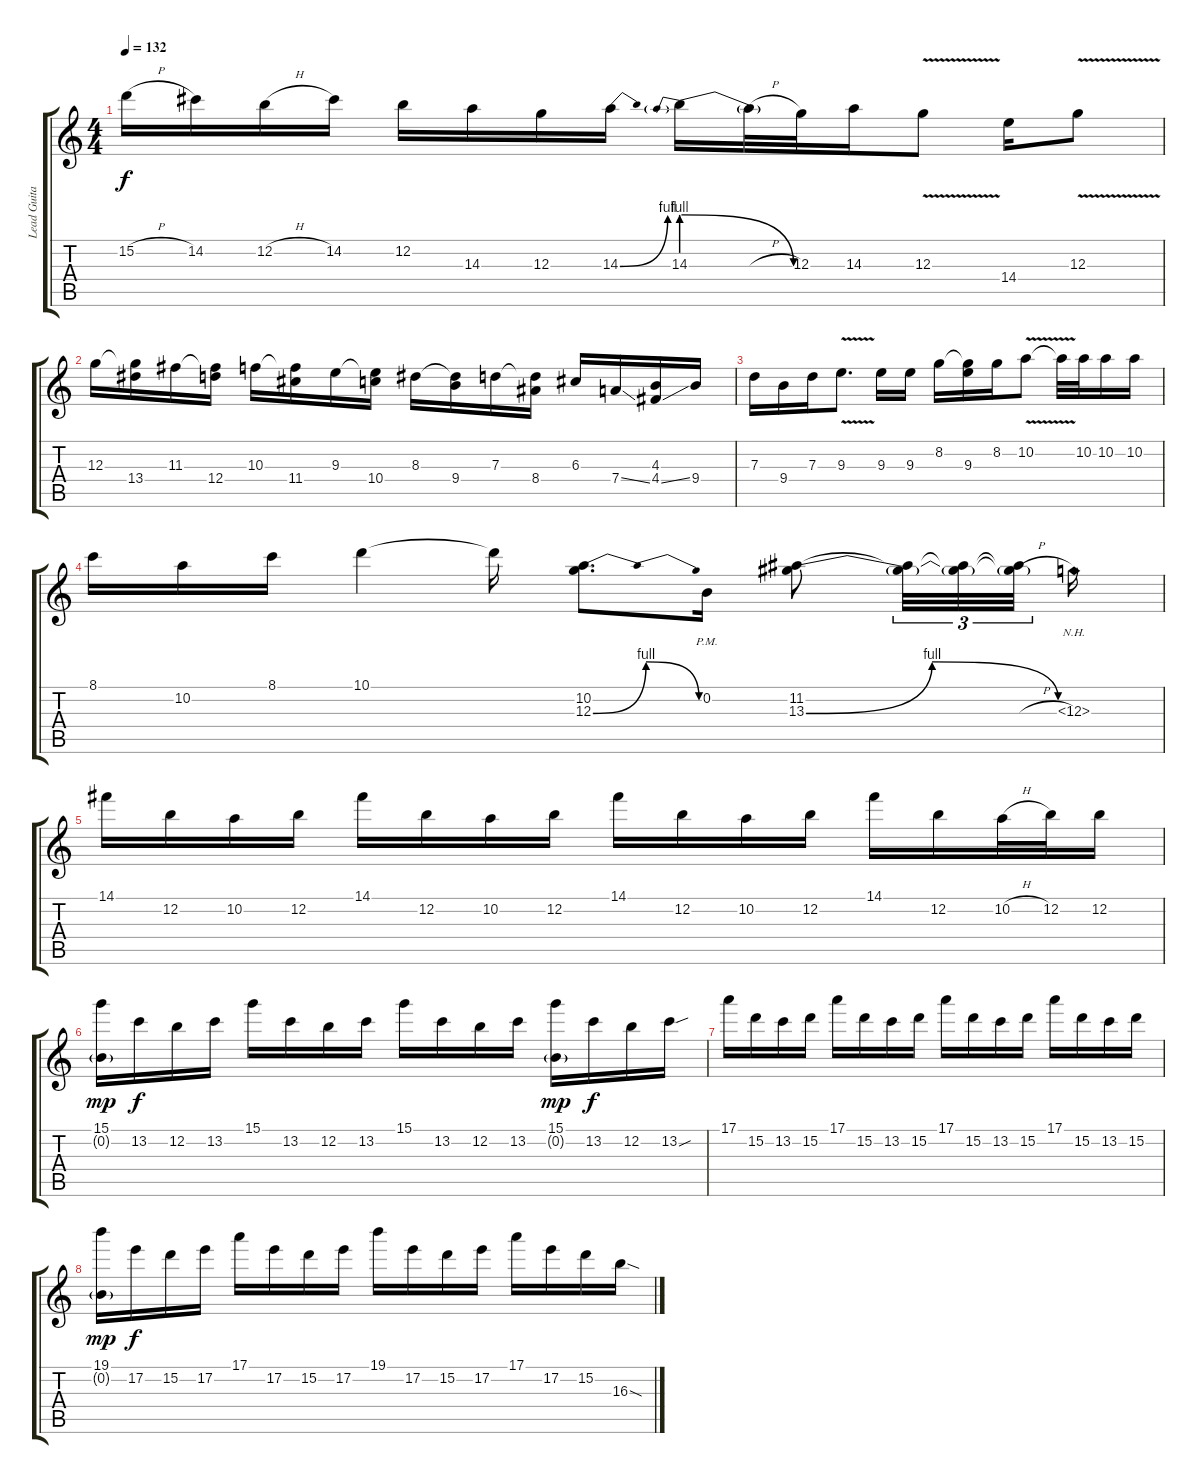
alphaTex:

\track ("Lead Guitar (Distortion)" "Lead Guita") {instrument overdrivenguitar}
\staff {score tabs}
\tuning (E4 B3 G3 D3 A2 E2) {hide}
\ts (4 4)
\tempo 132
\clef g2
\ks c
15.2{h}.16{dy f} 14.2.16 12.2{h}.16 14.2.16 12.2.16 14.3.16 12.3.16 14.3{be (bend 0 0 60 4)}.16 14.3{be (prebendrelease 0 4 60 0)}.16 14.3{h t}.32 12.3.32 14.3.16 12.3{v}.8 14.4.16 12.3{v}.8 |
12.3.16 (12.3{t} 13.4).16 11.3.16 (11.3{t} 12.4).16 10.3.16 (10.3{t} 11.4).16 9.3.16 (9.3{t} 10.4).16 8.3.16 (8.3{t} 9.4).16 7.3.16 (7.3{t} 8.4).16 6.3.16 7.4{ss}.16 (4.3 4.4{ss}).16 9.4.16 |
7.3.16 9.4.16 7.3.16 9.3{v}.8{d} 9.3.16 9.3.16 8.2.16 (8.2{t} 9.3).16 8.2.16 10.2{v}.8 10.2{t}.32 10.2.32 10.2.16 10.2.16 |
8.1.16 10.2.16 8.1.16 10.1.4 10.1{t}.16 (10.2 12.3{be (bendrelease 0 0 30 4 45 4 60 0)}).8{d} 0.2{pm}.16 (11.2 13.3{be (bendrelease 0 0 30 4 55 4 60 0)}).8 (11.2{t} 13.3{t}).32{tu (3 2)} (11.2{t} 13.3{t}).32{tu (3 2)} (11.2{t} 13.3{h t}).32{tu (3 2) beam splitsecondary} 12.3{nh}.16 |
14.1.16 12.2.16 10.2.16 12.2.16 14.1.16 12.2.16 10.2.16 12.2.16 14.1.16 12.2.16 10.2.16 12.2.16 14.1.16 12.2.16 10.2{h}.32 12.2.32 12.2.16 |
(15.1 0.2{g}).16{dy mp} 13.2.16{dy f} 12.2.16 13.2.16 15.1.16 13.2.16 12.2.16 13.2.16 15.1.16 13.2.16 12.2.16 13.2.16 (15.1 0.2{g}).16{dy mp} 13.2.16{dy f} 12.2.16 13.2{sou}.16 |
17.1.16 15.2.16 13.2.16 15.2.16 17.1.16 15.2.16 13.2.16 15.2.16 17.1.16 15.2.16 13.2.16 15.2.16 17.1.16 15.2.16 13.2.16 15.2.16 |
(19.1 0.2{g}).16{dy mp} 17.2.16{dy f} 15.2.16 17.2.16 17.1.16 17.2.16 15.2.16 17.2.16 19.1.16 17.2.16 15.2.16 17.2.16 17.1.16 17.2.16 15.2.16 16.3{sod}.16
